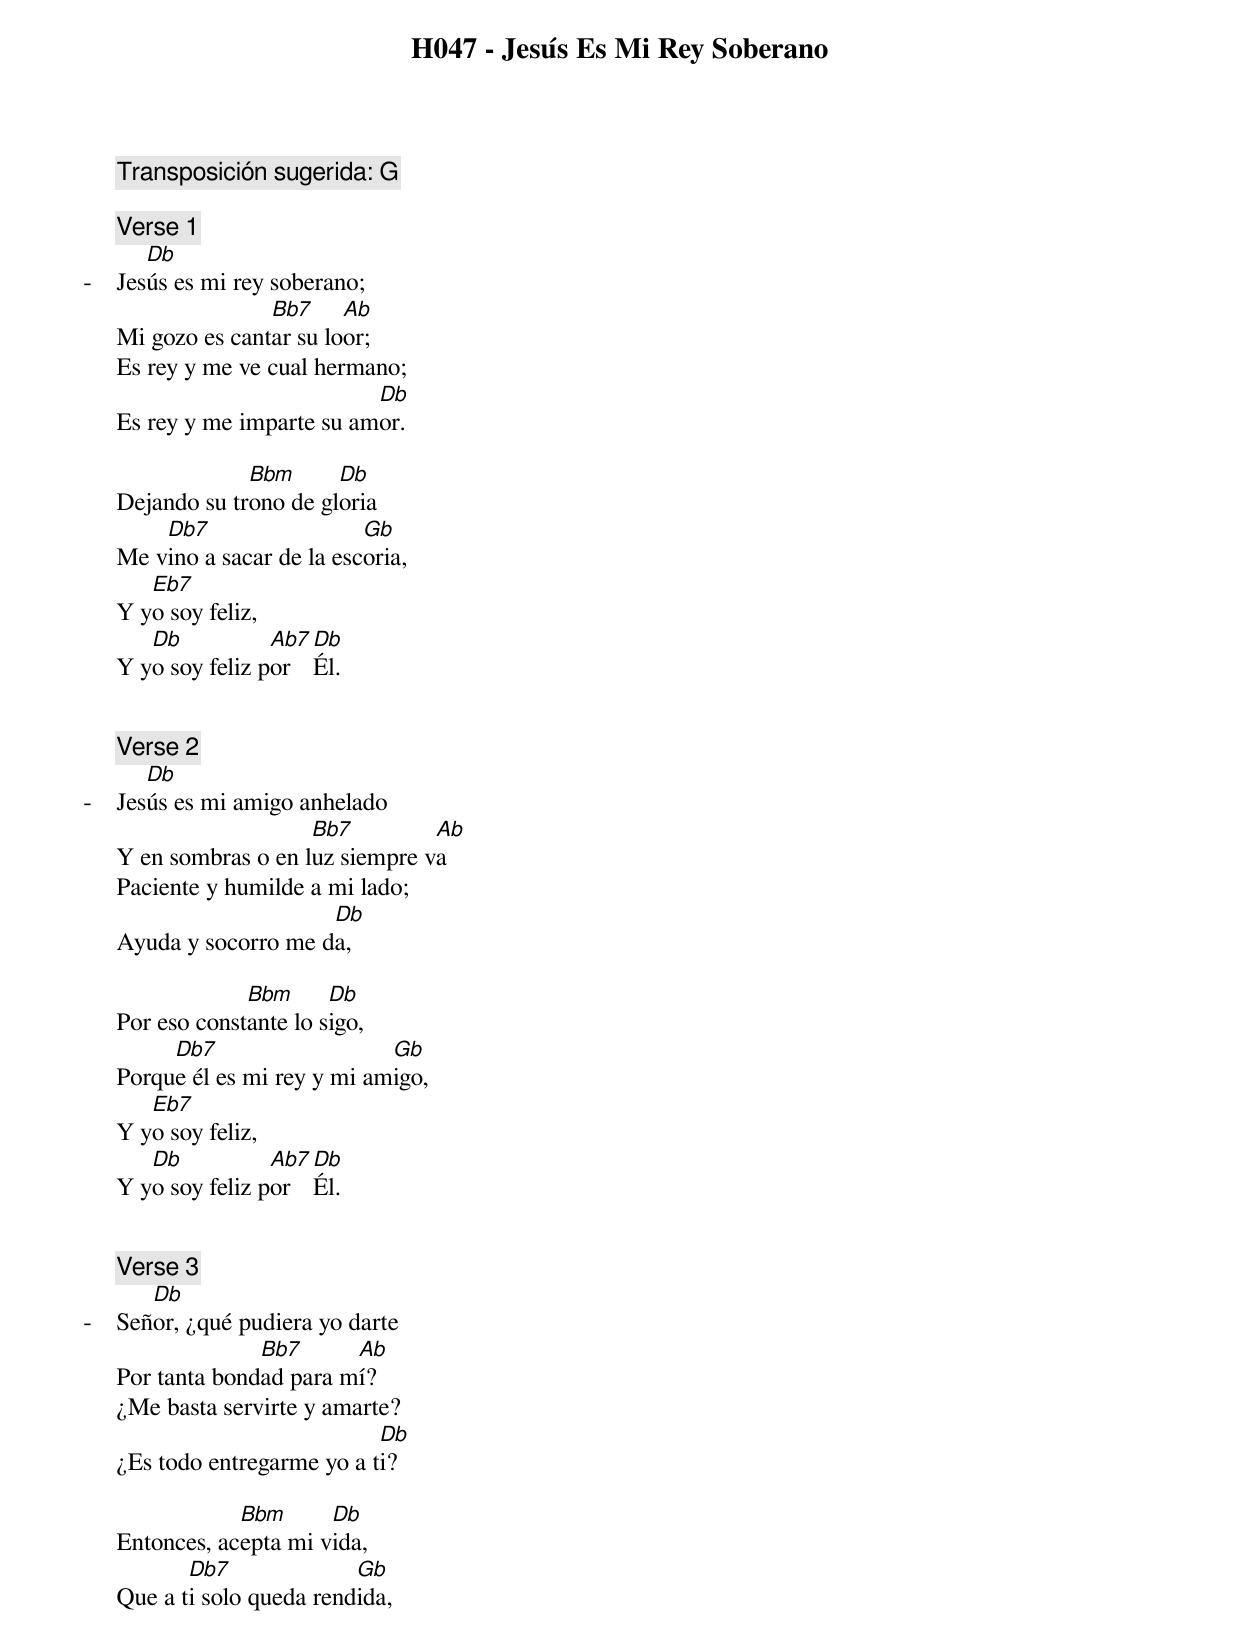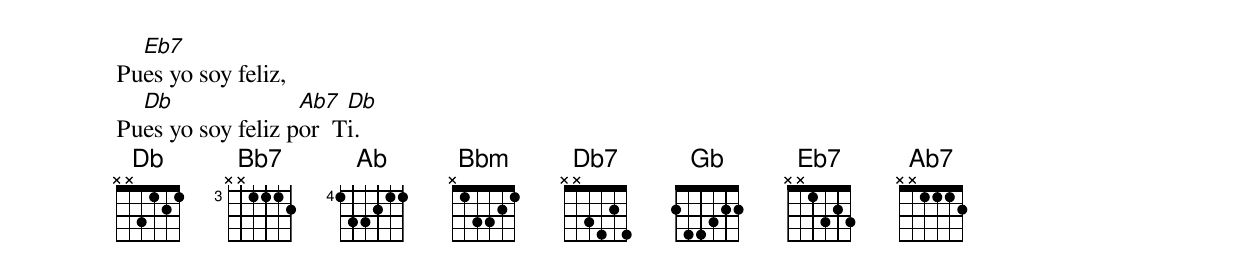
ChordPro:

{title: H047 - Jesús Es Mi Rey Soberano}
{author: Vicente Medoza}
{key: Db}
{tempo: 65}
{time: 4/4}
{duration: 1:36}
{comment: Transposición sugerida: G}

{c:Verse 1}
{start_of_verse:-}
Jes[Db]ús es mi rey soberano;
Mi gozo es cant[Bb7]ar su lo[Ab]or;
Es rey y me ve cual hermano;
Es rey y me imparte su am[Db]or.

Dejando su tr[Bbm]ono de gl[Db]oria
Me v[Db7]ino a sacar de la esc[Gb]oria,
Y y[Eb7]o soy feliz,
Y y[Db]o soy feliz p[Ab7]or [Db]Él.
{end_of_verse}


{c:Verse 2}
{start_of_verse:-}
Jes[Db]ús es mi amigo anhelado
Y en sombras o en l[Bb7]uz siempre v[Ab]a
Paciente y humilde a mi lado;
Ayuda y socorro me d[Db]a,

Por eso const[Bbm]ante lo s[Db]igo,
Porqu[Db7]e él es mi rey y mi am[Gb]igo,
Y y[Eb7]o soy feliz,
Y y[Db]o soy feliz p[Ab7]or [Db]Él.
{end_of_verse}


{c:Verse 3}
{start_of_verse:-}
Señ[Db]or, ¿qué pudiera yo darte
Por tanta bond[Bb7]ad para m[Ab]í?
¿Me basta servirte y amarte?
¿Es todo entregarme yo a t[Db]i?

Entonces, ac[Bbm]epta mi v[Db]ida,
Que a t[Db7]i solo queda rend[Gb]ida,
Pu[Eb7]es yo soy feliz,
Pu[Db]es yo soy feliz p[Ab7]or  T[Db]i.
{end_of_verse}
